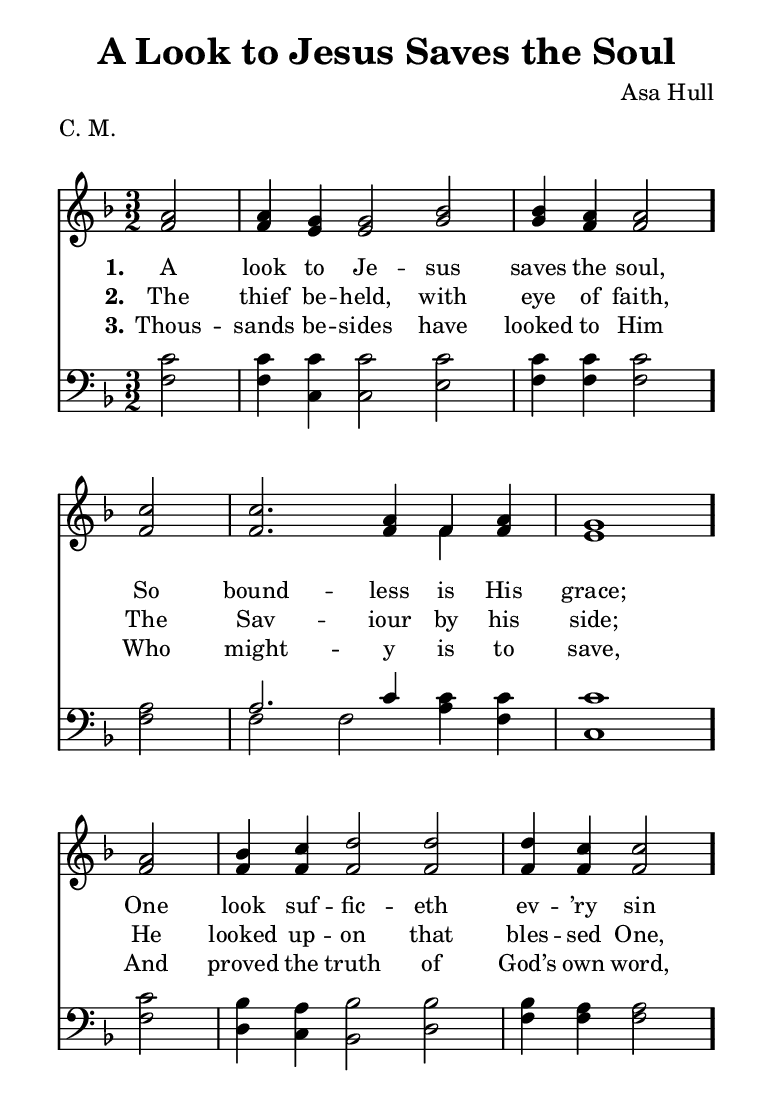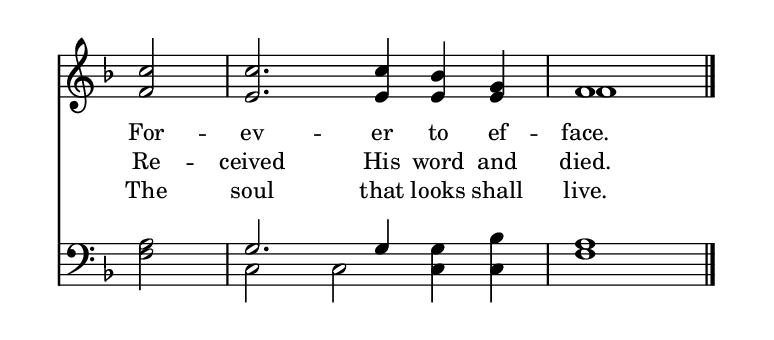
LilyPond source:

\include "common/global.ily"
\paper {
  \include "common/paper.ily"
  ragged-bottom = ##t
  ragged-last-bottom = ##t
  systems-per-page = #(cond (is-eogsized 2) (#t #f))
  %page-count = ##f
}

\header{
  hymnnumber = "66"
  title = "A Look to Jesus Saves the Soul"
  tunename = "Remember Me"
  meter = "C. M."
  %poet = ""
  composer = "Asa Hull"
  %copyright = ""
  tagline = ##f
}

% for fermata in MIDI
ta = { \tempo 4=120 }
tb = { \tempo 4=60  }

patternAA = { c2 | c4 c4 c2 c2 | c4 c4 c2 }
patternBA = { c2 | c2. c4 c4 c4 | c1 }
patternBB = { c2 | c2 c2 c4 c4 | c1 }

global = {
  \include "common/overrides.ily"
  \override Staff.TimeSignature.style = #'numbered
  \time 3/2
  \override Score.MetronomeMark.transparent = ##t % hide all fermata changes too
  \ta
  \key f \major
  \partial 2
  \autoBeamOff
}

notesSoprano = {
\global
\relative c'' {

  \changePitch \patternAA { a | a g g bes | bes a a }
  \changePitch \patternBA { c |  c a f a | g }
  \changePitch \patternAA { a | bes c d d | d c c }
  \changePitch \patternBA { c | c c bes g | f }

  \bar "|."

}
}

notesAlto = {
\global
\relative e' {

  \changePitch \patternAA { f | f e e g | g f f }
  \changePitch \patternBA { f | f f f f | e }
  \changePitch \patternAA { f | f f f f | f f f }
  \changePitch \patternBA { f | e e e e | f }

}
}

notesTenor = {
\global
\relative a {

  \changePitch \patternAA { c | c c c c | c c c }
  \changePitch \patternBA { a | a c c c | c }
  \changePitch \patternAA { c | bes a bes bes | bes a a }
  \changePitch \patternBA { a | g g g bes | a }

}
}

notesBass = {
\global
\relative f {

  \changePitch \patternAA { f | f c c e | f f f }
  \changePitch \patternBB { f | f f a f | c }
  \changePitch \patternAA { f | d c bes d | f f f }
  \changePitch \patternBB { f | c c c c | f }

}
}

wordsA = \lyricmode {
\set stanza = "1."

A look to Je -- sus saves the soul, \bar "."
So bound -- less is His grace; \bar "." \break % comma appears in original after "boundless"
One look suf -- fic -- eth ev -- ’ry sin \bar "."
For -- ev -- er to ef -- face. \bar "." \break

}

wordsB = \lyricmode {
\set stanza = "2."

The thief be -- held, with eye of faith,
The Sav -- iour by his side;
He looked up -- on that bles -- sed One,
Re -- ceived His word and died.

}

wordsC = \lyricmode {
\set stanza = "3."

Thous -- sands be -- sides have looked to Him
Who might -- y is to save,
And proved the truth of God’s own word,
The soul that looks shall live.

}

\score {
  \context ChoirStaff <<
    \context Staff = upper <<
      \set Staff.autoBeaming = ##f
      \set ChoirStaff.systemStartDelimiter = #'SystemStartBar
      \set ChoirStaff.printPartCombineTexts = ##f
      \partcombine #'(2 . 9) \notesSoprano \notesAlto
      \context NullVoice = sopranos { \voiceOne << \notesSoprano >> }
      \context NullVoice = altos { \voiceTwo << \notesAlto >> }
      \context Lyrics = one   \lyricsto sopranos \wordsA
      \context Lyrics = two   \lyricsto sopranos \wordsB
      \context Lyrics = three \lyricsto sopranos \wordsC
    >>
    \context Staff = men <<
      \clef bass
      \set ChoirStaff.printPartCombineTexts = ##f
      \partcombine #'(2 . 9) \notesTenor \notesBass
      \context NullVoice = tenors { \voiceOne << \notesTenor >> }
      \context NullVoice = basses { \voiceTwo << \notesBass >> }
    >>
  >>
  \layout {
    \include "common/layout.ily"
  }
  \midi{
    \include "common/midi.ily"
  }
}

\version "2.19.49"  % necessary for upgrading to future LilyPond versions.

% vi:set et ts=2 sw=2 ai nocindent syntax=lilypond:
